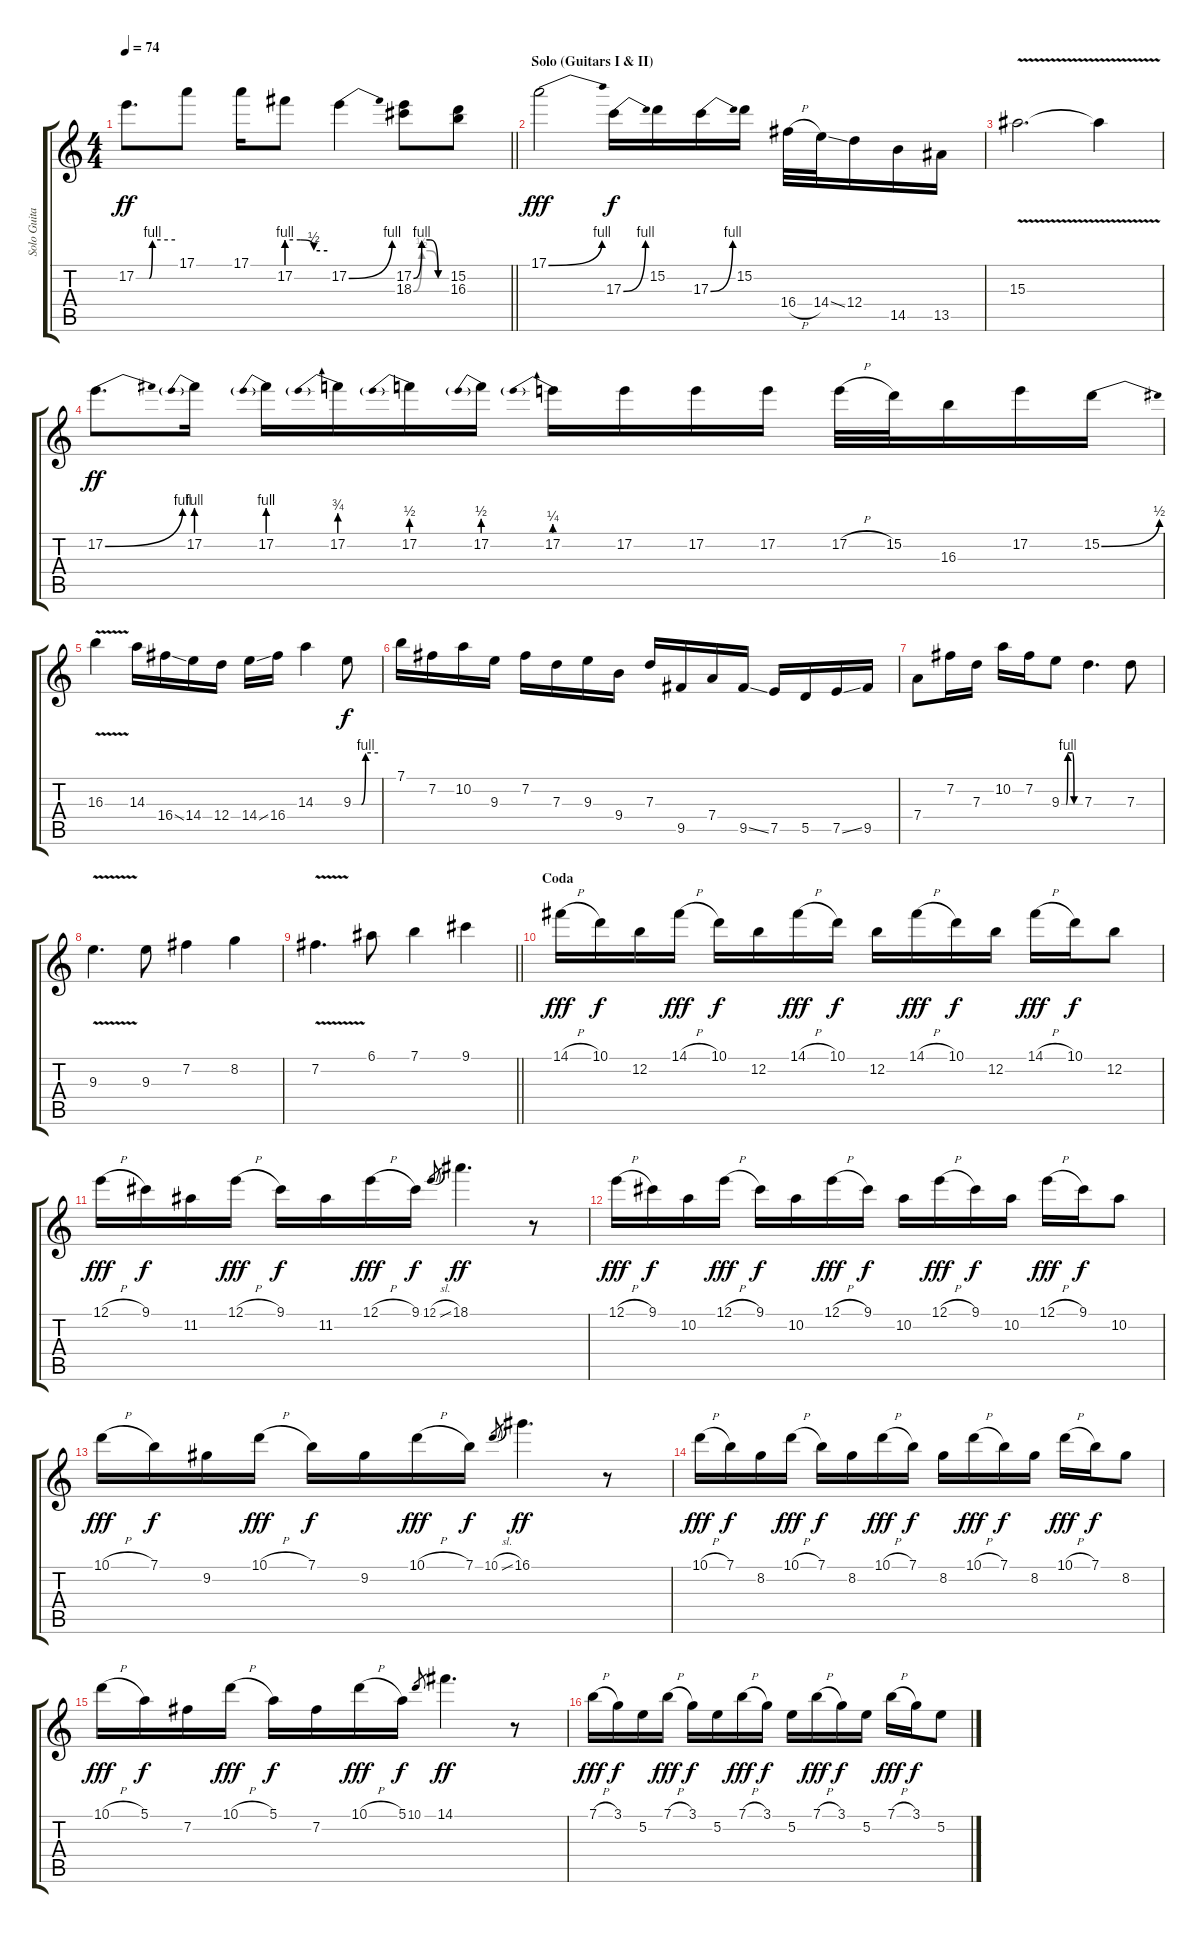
\track ("Solo Guitar 1" "Solo Guita") {instrument overdrivenguitar}
\staff {score tabs}
\tuning (E4 B3 G3 D3 A2 E2) {hide}
\ts (4 4)
\tempo 74
\clef g2
\barLineRight lightlight
\ks c
17.2{be (custom 0 0 20 0 25 4 60 4)}.8{d dy ff} 17.1.8 17.1.16 17.2{be (custom 0 4 20 4 40 2 60 2)}.8 17.2{be (bend 0 0 60 4)}.4 (17.2{be (custom 0 0 15 4 30 4 45 0 60 0)} 18.3{be (custom 0 0 15 2 30 2 45 0 60 0)}).8 (15.2 16.3).8 |
\section ("" "Solo (Guitars I & II)")
17.1{be (bend 0 0 60 4)}.2{dy fff} 17.3{be (bend 0 0 60 4)}.16{dy f balance 11 instrument overdrivenguitar} 15.2.16 17.3{be (bend 0 0 60 4)}.16 15.2.16 16.4{h}.32 14.4{ss}.32 12.4.16 14.5.16 13.5.16 |
15.3{v}.2{d} 15.3{t}.4 |
17.2{be (bend 0 0 60 4)}.8{d dy ff balance 3 instrument distortionguitar} 17.2{be (prebend 0 4 60 4)}.16 17.2{be (prebend 0 4 60 4)}.16 17.2{be (prebend 0 3 60 3)}.16 17.2{be (prebend 0 2 60 2)}.16 17.2{be (prebend 0 2 60 2)}.16 17.2{be (prebend 0 1 60 1)}.16 17.2.16 17.2.16 17.2.16 17.2{h}.32 15.2.32 16.3.16 17.2.16 15.2{be (bend 0 0 60 2)}.16 |
16.3{v}.4 14.3.16 16.4{ss}.16 14.4.16 12.4.16 14.4{ss}.16 16.4.16 14.3.4 9.3{be (custom 0 0 20 0 30 4 60 4)}.8{dy f balance 8 instrument overdrivenguitar} |
7.1.16 7.2.16 10.2.16 9.3.16 7.2.16 7.3.16 9.3.16 9.4.16 7.3.16 9.5.16 7.4.16 9.5{ss}.16 7.5.16 5.5.16 7.5{ss}.16 9.5.16 |
7.4.8 7.2.16 7.3.16 10.2.16 7.2.16 9.3{be (custom 0 0 15 0 20 4 35 4 40 0 60 0)}.8 7.3.4{d} 7.3.8 |
9.3{v}.4{d} 9.3.8 7.2.4 8.2.4 |
\barLineRight lightlight
7.2{v}.4{d} 6.1.8 7.1.4 9.1.4 |
\section ("" "Coda")
14.1{h}.16{dy fff} 10.1.16{dy f} 12.2.16 14.1{h}.16{dy fff} 10.1.16{dy f} 12.2.16 14.1{h}.16{dy fff} 10.1.16{dy f} 12.2.16 14.1{h}.16{dy fff} 10.1.16{dy f} 12.2.16 14.1{h}.16{dy fff} 10.1.16{dy f} 12.2.8 |
12.1{h}.16{dy fff} 9.1.16{dy f} 11.2.16 12.1{h}.16{dy fff} 9.1.16{dy f} 11.2.16 12.1{h}.16{dy fff} 9.1.16{dy f} 12.1{sl}.8{gr} 18.1.4{d dy ff} r.8 |
12.1{h}.16{dy fff} 9.1.16{dy f} 10.2.16 12.1{h}.16{dy fff} 9.1.16{dy f} 10.2.16 12.1{h}.16{dy fff} 9.1.16{dy f} 10.2.16 12.1{h}.16{dy fff} 9.1.16{dy f} 10.2.16 12.1{h}.16{dy fff} 9.1.16{dy f} 10.2.8 |
10.1{h}.16{dy fff} 7.1.16{dy f} 9.2.16 10.1{h}.16{dy fff} 7.1.16{dy f} 9.2.16 10.1{h}.16{dy fff} 7.1.16{dy f} 10.1{sl}.8{gr} 16.1.4{d dy ff} r.8 |
10.1{h}.16{dy fff} 7.1.16{dy f} 8.2.16 10.1{h}.16{dy fff} 7.1.16{dy f} 8.2.16 10.1{h}.16{dy fff} 7.1.16{dy f} 8.2.16 10.1{h}.16{dy fff} 7.1.16{dy f} 8.2.16 10.1{h}.16{dy fff} 7.1.16{dy f} 8.2.8 |
10.1{h}.16{dy fff} 5.1.16{dy f} 7.2.16 10.1{h}.16{dy fff} 5.1.16{dy f} 7.2.16 10.1{h}.16{dy fff} 5.1.16{dy f} 10.1.8{gr} 14.1.4{d dy ff} r.8 |
7.1{h}.16{dy fff} 3.1.16{dy f} 5.2.16 7.1{h}.16{dy fff} 3.1.16{dy f} 5.2.16 7.1{h}.16{dy fff} 3.1.16{dy f} 5.2.16 7.1{h}.16{dy fff} 3.1.16{dy f} 5.2.16 7.1{h}.16{dy fff} 3.1.16{dy f} 5.2.8
